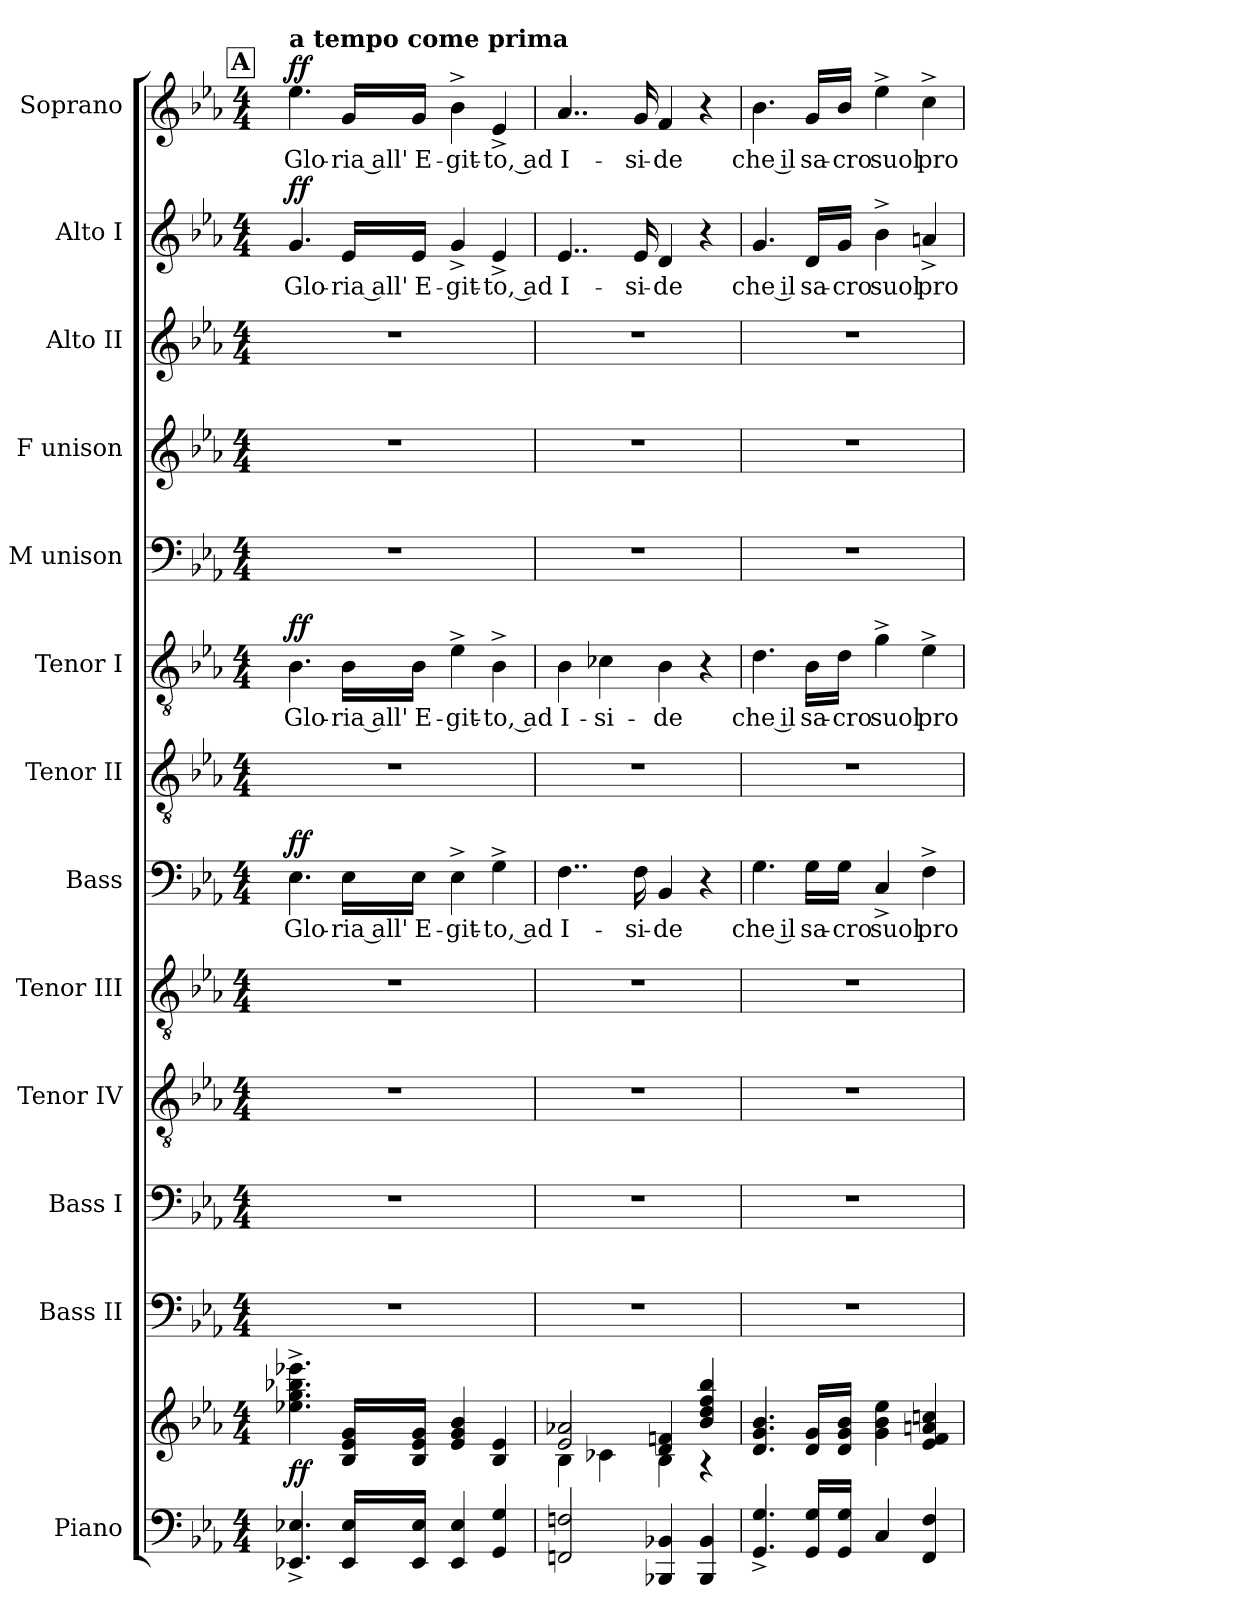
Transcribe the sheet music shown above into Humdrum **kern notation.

**kern	**kern	**dynam	**kern	**kern	**kern	**kern	**kern	**text	**dynam	**kern	**kern	**text	**dynam	**kern	**kern	**kern	**kern	**text	**dynam	**kern	**text	**dynam
*part13	*part13	*part13	*part12	*part11	*part10	*part9	*part8	*part8	*part8	*part7	*part6	*part6	*part6	*part5	*part4	*part3	*part2	*part2	*part2	*part1	*part1	*part1
*staff14	*staff13	*staff13/14	*staff12	*staff11	*staff10	*staff9	*staff8	*staff8	*staff8	*staff7	*staff6	*staff6	*staff6	*staff5	*staff4	*staff3	*staff2	*staff2	*staff2	*staff1	*staff1	*staff1
*I"Piano	*	*	*I"Bass II	*I"Bass I	*I"Tenor IV	*I"Tenor III	*I"Bass	*	*	*I"Tenor II	*I"Tenor I	*	*	*I"M unison	*I"F unison	*I"Alto II	*I"Alto I	*	*	*I"Soprano	*	*
*I'Pno.	*	*	*I'B.II	*I'B.I	*I'T.IV	*I'T.III	*I'B.	*	*	*I'T.II	*I'T.I	*	*	*I'M.u.	*I'F.u.	*I'A.II	*I'A.I	*	*	*I'S.	*	*
*clefF4	*clefG2	*	*clefF4	*clefF4	*clefGv2	*clefGv2	*clefF4	*	*	*clefGv2	*clefGv2	*	*	*clefF4	*clefG2	*clefG2	*clefG2	*	*	*clefG2	*	*
*k[b-e-a-]	*k[b-e-a-]	*	*k[b-e-a-]	*k[b-e-a-]	*k[b-e-a-]	*k[b-e-a-]	*k[b-e-a-]	*	*	*k[b-e-a-]	*k[b-e-a-]	*	*	*k[b-e-a-]	*k[b-e-a-]	*k[b-e-a-]	*k[b-e-a-]	*	*	*k[b-e-a-]	*	*
*M4/4	*M4/4	*	*M4/4	*M4/4	*M4/4	*M4/4	*M4/4	*	*	*M4/4	*M4/4	*	*	*M4/4	*M4/4	*M4/4	*M4/4	*	*	*M4/4	*	*
!!LO:REH:place=s1:a:fs=10.9:t=A
=25	=25	=25	=25	=25	=25	=25	=25	=25	=25	=25	=25	=25	=25	=25	=25	=25	=25	=25	=25	=25	=25	=25
!	!	!	!	!	!	!	!	!	!	!	!	!	!	!	!	!	!	!	!	!LO:TX:a:B:t=a tempo come prima	!	!
!	!	!LO:DY:a=2	!	!	!	!	!	!LO:LY:b	!LO:DY:a	!	!	!LO:LY:b	!LO:DY:a	!	!	!	!	!LO:LY:b	!LO:DY:a	!	!LO:LY:b	!LO:DY:a
4.EE-X/^ 4.E-X/^	4.ee-X\^ 4.gg\^ 4.bb-X\^ 4.eee-X\^	ff	1r	1r	1r	1r	4.E-\	Glo-	ff	1r	4.B-\	Glo-	ff	1r	1r	1r	4.g/	Glo-	ff	4.ee-\	Glo-	ff
!	!	!	!	!	!	!	!	!LO:LY:b	!	!	!	!LO:LY:b	!	!	!	!	!	!LO:LY:b	!	!	!LO:LY:b	!
16EE-/ 16E-/LL	16B-/ 16e-/ 16g/LL	.	.	.	.	.	16E-\LL	ria all'	.	.	16B-\LL	ria all'	.	.	.	.	16e-/LL	ria all'	.	16g/LL	ria all'	.
!	!	!	!	!	!	!	!	!LO:LY:b	!	!	!	!LO:LY:b	!	!	!	!	!	!LO:LY:b	!	!	!LO:LY:b	!
16EE-/ 16E-/JJ	16B-/ 16e-/ 16g/JJ	.	.	.	.	.	16E-\JJ	E-	.	.	16B-\JJ	E-	.	.	.	.	16e-/JJ	E-	.	16g/JJ	E-	.
!	!	!	!	!	!	!	!	!LO:LY:b	!	!	!	!LO:LY:b	!	!	!	!	!	!LO:LY:b	!	!	!LO:LY:b	!
4EE-/ 4E-/	4e-/ 4g/ 4b-/	.	.	.	.	.	4E-^\	-git-	.	.	4e-^\	-git-	.	.	.	.	4g^/	-git-	.	4b-^\	-git-	.
!	!	!	!	!	!	!	!	!LO:LY:b	!	!	!	!LO:LY:b	!	!	!	!	!	!LO:LY:b	!	!	!LO:LY:b	!
4GG/ 4G/	4B-/ 4e-/	.	.	.	.	.	4G^\	to, ad	.	.	4B-^\	to, ad	.	.	.	.	4e-^/	to, ad	.	4e-^/	to, ad	.
=26	=26	=26	=26	=26	=26	=26	=26	=26	=26	=26	=26	=26	=26	=26	=26	=26	=26	=26	=26	=26	=26	=26
*	*^	*	*	*	*	*	*	*	*	*	*	*	*	*	*	*	*	*	*	*	*	*
!	!	!	!	!	!	!	!	!	!LO:LY:b	!	!	!	!LO:LY:b	!	!	!	!	!	!LO:LY:b	!	!	!LO:LY:b	!
2FFn/ 2Fn/	2e-/ 2a-X/	4B-\	.	1r	1r	1r	1r	4..F\	I-	.	1r	4B-\	I-	.	1r	1r	1r	4..e-/	I-	.	4..a-/	I-	.
!	!	!	!	!	!	!	!	!	!	!	!	!	!LO:LY:b	!	!	!	!	!	!	!	!	!	!
.	.	4c-X\	.	.	.	.	.	.	.	.	.	4c-X\	-si-	.	.	.	.	.	.	.	.	.	.
!	!	!	!	!	!	!	!	!	!LO:LY:b	!	!	!	!	!	!	!	!	!	!LO:LY:b	!	!	!LO:LY:b	!
.	.	.	.	.	.	.	.	16F\	-si-	.	.	.	.	.	.	.	.	16e-/	-si-	.	16g/	-si-	.
!	!	!	!	!	!	!	!	!	!LO:LY:b	!	!	!	!LO:LY:b	!	!	!	!	!	!LO:LY:b	!	!	!LO:LY:b	!
4BBB-X/ 4BB-X/	4d/ 4fn/	4B-\	.	.	.	.	.	4BB-/	-de	.	.	4B-\	-de	.	.	.	.	4d/	-de	.	4f/	-de	.
4BBB-/ 4BB-/	4b-/ 4dd/ 4ff/ 4bb-/	4r	.	.	.	.	.	4r	.	.	.	4r	.	.	.	.	.	4r	.	.	4r	.	.
=27	=27	=27	=27	=27	=27	=27	=27	=27	=27	=27	=27	=27	=27	=27	=27	=27	=27	=27	=27	=27	=27	=27	=27
!	!	!	!	!	!	!	!	!	!LO:LY:b	!	!	!	!LO:LY:b	!	!	!	!	!	!LO:LY:b	!	!	!LO:LY:b	!
*	*v	*v	*	*	*	*	*	*	*	*	*	*	*	*	*	*	*	*	*	*	*	*	*
4.GG/^ 4.G/^	4.d/ 4.g/ 4.b-/	.	1r	1r	1r	1r	4.G\	che il	.	1r	4.d\	che il	.	1r	1r	1r	4.g/	che il	.	4.b-\	che il	.
!	!	!	!	!	!	!	!	!LO:LY:b	!	!	!	!LO:LY:b	!	!	!	!	!	!LO:LY:b	!	!	!LO:LY:b	!
16GG/ 16G/LL	16d/ 16g/LL	.	.	.	.	.	16G\LL	sa-	.	.	16B-\LL	sa-	.	.	.	.	16d/LL	sa-	.	16g/LL	sa-	.
!	!	!	!	!	!	!	!	!LO:LY:b	!	!	!	!LO:LY:b	!	!	!	!	!	!LO:LY:b	!	!	!LO:LY:b	!
16GG/ 16G/JJ	16d/ 16g/ 16b-/JJ	.	.	.	.	.	16G\JJ	-cro	.	.	16d\JJ	-cro	.	.	.	.	16g/JJ	-cro	.	16b-/JJ	-cro	.
!	!	!	!	!	!	!	!	!LO:LY:b	!	!	!	!LO:LY:b	!	!	!	!	!	!LO:LY:b	!	!	!LO:LY:b	!
4C/	4g\ 4b-\ 4ee-\	.	.	.	.	.	4C^/	suol	.	.	4g^\	suol	.	.	.	.	4b-^\	suol	.	4ee-^\	suol	.
!	!	!	!	!	!	!	!	!LO:LY:b	!	!	!	!LO:LY:b	!	!	!	!	!	!LO:LY:b	!	!	!LO:LY:b	!
4FF/ 4F/	4e-/ 4f/ 4an/ 4ccn/	.	.	.	.	.	4F^\	pro-	.	.	4e-^\	pro-	.	.	.	.	4an^/	pro-	.	4cc^\	pro-	.
=	=	=	=	=	=	=	=	=	=	=	=	=	=	=	=	=	=	=	=	=	=	=
*-	*-	*-	*-	*-	*-	*-	*-	*-	*-	*-	*-	*-	*-	*-	*-	*-	*-	*-	*-	*-	*-	*-
